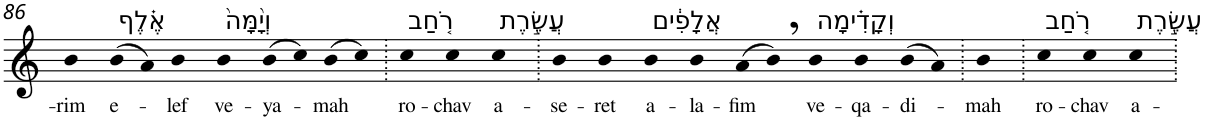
**kern	**text
*part1	*part1
*staff1	*staff1
*I"Piano	*
*I'Pno	*
!!LO:PB:g=z
*clefG2	*
*k[]	*
=86	=86
!	!LO:LY:b
4b	-rim
!LO:TX:a:t=אֶ֗לֶף	!
!	!LO:LY:b
(>8b	e-
8a)	.
!	!LO:LY:b
4b	-lef
!LO:TX:a:t=וְיָ֙מָּה֙	!
!	!LO:LY:b
4b	ve-
!	!LO:LY:b
(>8b	-ya-
8cc)	.
!	!LO:LY:b
(>8b	-mah
8cc)	.
=87.	=87.
!LO:TX:a:t=רֹ֚חַב	!
!	!LO:LY:b
4cc	ro-
!	!LO:LY:b
4cc	-chav
!LO:TX:a:t=עֲשֶׂ֣רֶת	!
!	!LO:LY:b
4cc	a-
=88.	=88.
!	!LO:LY:b
4b	-se-
!	!LO:LY:b
4b	-ret
!LO:TX:a:t=אֲלָפִ֔ים	!
!	!LO:LY:b
4b	a-
!	!LO:LY:b
4b	-la-
!	!LO:LY:b
(>8a	-fim
8b,)	.
!LO:TX:a:t=וְקָדִ֗ימָה	!
!	!LO:LY:b
4b	ve-
!	!LO:LY:b
4b	-qa-
!	!LO:LY:b
(>8b	-di-
8a)	.
=89.	=89.
!	!LO:LY:b
4b	-mah
=90.	=90.
!LO:TX:a:t=רֹ֚חַב	!
!	!LO:LY:b
4cc	ro-
!	!LO:LY:b
4cc	-chav
!LO:TX:a:t=עֲשֶׂ֣רֶת	!
!	!LO:LY:b
4cc	a-
=.	=.
*-	*-
